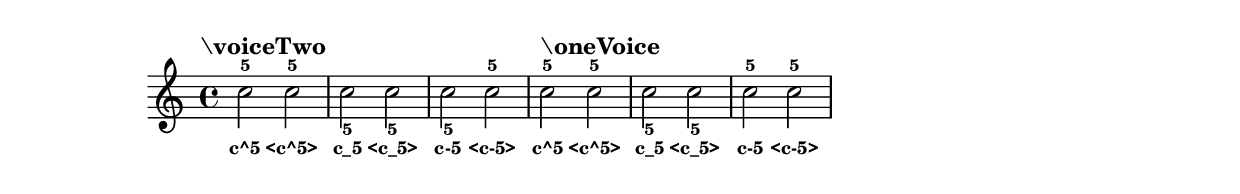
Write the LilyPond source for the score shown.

\version "2.19.21"

\header {
  texidoc = "Fingering directions in directed and undirected contexts."
}

\layout { ragged-right= ##t }

{
  \relative
  \new Voice {
    \tempo "\\voiceTwo"
    \voiceTwo
    c''2^5 <c^5>
    c_5 <c_5>
    c-5 <c-5>
    \tempo "\\oneVoice"
    \oneVoice
    c^5 <c^5>
    c_5 <c_5>
    c-5 <c-5>
  } \addlyrics {
    \override LyricText . font-size = #-2
    \override LyricText . font-series = #'bold
    "c^5" "<c^5>"
    "c_5" "<c_5>"
    "c-5" "<c-5>"
    "c^5" "<c^5>"
    "c_5" "<c_5>"
    "c-5" "<c-5>"
  }
}
